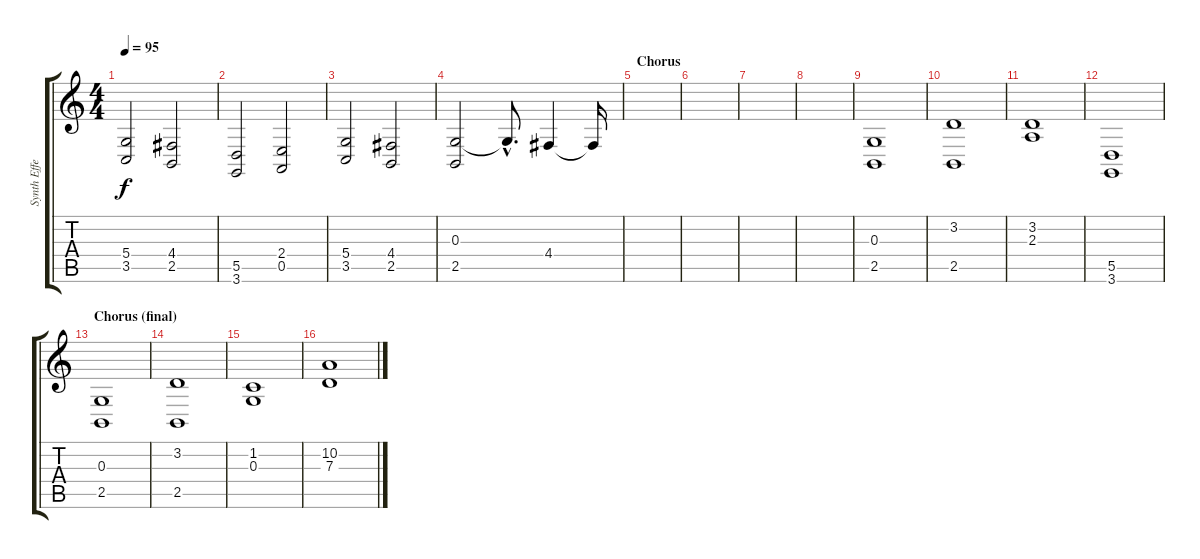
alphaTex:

\track ("Synth Effects" "Synth Effe") {instrument stringensemble2}
\staff {score tabs}
\tuning (E4 B3 G3 D3 A2 E2) {hide}
\ts (4 4)
\tempo 95
\clef g2
\ks c
(5.4 3.5).2{dy f} (4.4 2.5).2 |
(5.5 3.6).2 (2.4 0.5).2 |
(5.4 3.5).2 (4.4 2.5).2 |
(0.3 2.5).2 0.3{hac t}.8{d} 4.4.4 4.4{t}.16 |
\section ("" "Chorus")
|
|
|
|
(0.3 2.5).1 |
(3.2 2.5).1 |
(3.2 2.3).1 |
(5.5 3.6).1 |
\section ("" "Chorus (final)")
(0.3 2.5).1{volume 13} |
(3.2 2.5).1 |
(1.2 0.3).1{volume 15} |
(10.2 7.3).1
